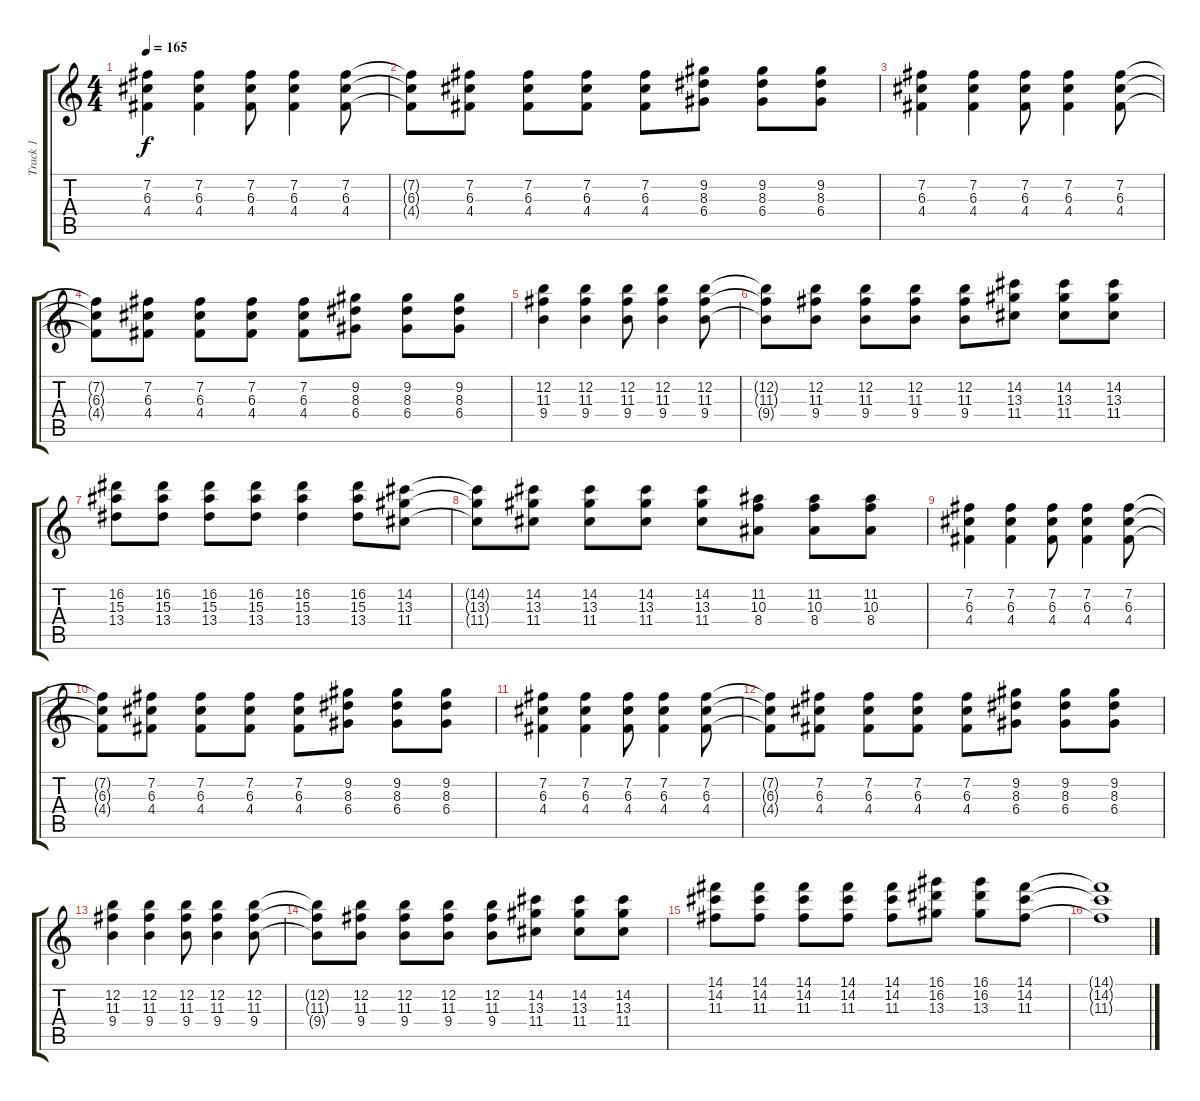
\track ("Track 1" "Track 1") {instrument acousticguitarsteel}
\staff {score tabs}
\tuning (E4 B3 G3 D3 A2 E2) {hide}
\ts (4 4)
\tempo 165
\clef g2
\ks c
(7.2 6.3 4.4).4{dy f} (7.2 6.3 4.4).4 (7.2 6.3 4.4).8 (7.2 6.3 4.4).4 (7.2 6.3 4.4).8 |
(7.2{t} 6.3{t} 4.4{t}).8 (7.2 6.3 4.4).8 (7.2 6.3 4.4).8 (7.2 6.3 4.4).8 (7.2 6.3 4.4).8 (9.2 8.3 6.4).8 (9.2 8.3 6.4).8 (9.2 8.3 6.4).8 |
(7.2 6.3 4.4).4 (7.2 6.3 4.4).4 (7.2 6.3 4.4).8 (7.2 6.3 4.4).4 (7.2 6.3 4.4).8 |
(7.2{t} 6.3{t} 4.4{t}).8 (7.2 6.3 4.4).8 (7.2 6.3 4.4).8 (7.2 6.3 4.4).8 (7.2 6.3 4.4).8 (9.2 8.3 6.4).8 (9.2 8.3 6.4).8 (9.2 8.3 6.4).8 |
(12.2 11.3 9.4).4 (12.2 11.3 9.4).4 (12.2 11.3 9.4).8 (12.2 11.3 9.4).4 (12.2 11.3 9.4).8 |
(12.2{t} 11.3{t} 9.4{t}).8 (12.2 11.3 9.4).8 (12.2 11.3 9.4).8 (12.2 11.3 9.4).8 (12.2 11.3 9.4).8 (14.2 13.3 11.4).8 (14.2 13.3 11.4).8 (14.2 13.3 11.4).8 |
(16.2 15.3 13.4).8 (16.2 15.3 13.4).8 (16.2 15.3 13.4).8 (16.2 15.3 13.4).8 (16.2 15.3 13.4).4 (16.2 15.3 13.4).8 (14.2 13.3 11.4).8 |
(14.2{t} 13.3{t} 11.4{t}).8 (14.2 13.3 11.4).8 (14.2 13.3 11.4).8 (14.2 13.3 11.4).8 (14.2 13.3 11.4).8 (11.2 10.3 8.4).8 (11.2 10.3 8.4).8 (11.2 10.3 8.4).8 |
(7.2 6.3 4.4).4 (7.2 6.3 4.4).4 (7.2 6.3 4.4).8 (7.2 6.3 4.4).4 (7.2 6.3 4.4).8 |
(7.2{t} 6.3{t} 4.4{t}).8 (7.2 6.3 4.4).8 (7.2 6.3 4.4).8 (7.2 6.3 4.4).8 (7.2 6.3 4.4).8 (9.2 8.3 6.4).8 (9.2 8.3 6.4).8 (9.2 8.3 6.4).8 |
(7.2 6.3 4.4).4 (7.2 6.3 4.4).4 (7.2 6.3 4.4).8 (7.2 6.3 4.4).4 (7.2 6.3 4.4).8 |
(7.2{t} 6.3{t} 4.4{t}).8 (7.2 6.3 4.4).8 (7.2 6.3 4.4).8 (7.2 6.3 4.4).8 (7.2 6.3 4.4).8 (9.2 8.3 6.4).8 (9.2 8.3 6.4).8 (9.2 8.3 6.4).8 |
(12.2 11.3 9.4).4 (12.2 11.3 9.4).4 (12.2 11.3 9.4).8 (12.2 11.3 9.4).4 (12.2 11.3 9.4).8 |
(12.2{t} 11.3{t} 9.4{t}).8 (12.2 11.3 9.4).8 (12.2 11.3 9.4).8 (12.2 11.3 9.4).8 (12.2 11.3 9.4).8 (14.2 13.3 11.4).8 (14.2 13.3 11.4).8 (14.2 13.3 11.4).8 |
(14.1 14.2 11.3).8 (14.1 14.2 11.3).8 (14.1 14.2 11.3).8 (14.1 14.2 11.3).8 (14.1 14.2 11.3).8 (16.1 16.2 13.3).8 (16.1 16.2 13.3).8 (14.1 14.2 11.3).8 |
(14.1{t} 14.2{t} 11.3{t}).1
